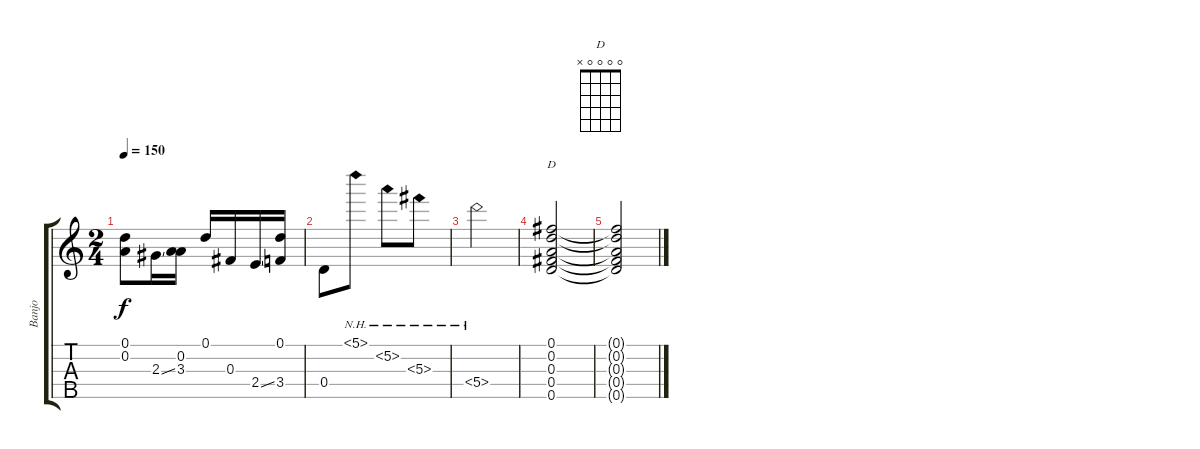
\track ("Banjo" "Banjo") {instrument banjo}
\staff {score tabs}
\tuning (D4 A3 Gb3 D3 Gb4) {hide}
\displaytranspose 12
\chord ("D" 0 0 0 0 x)
\ts (2 4)
\tempo 150
\clef g2
\ks c
(0.1 0.2).8{dy f} 2.3{ss}.16 (0.2 3.3).16 0.1.16 0.3.16 2.4{ss}.16 (0.1 3.4).16 |
0.4.8 5.1{nh}.8 5.2{nh}.8 5.3{nh}.8 |
5.4{nh}.2 |
(0.1 0.2 0.3 0.4 0.5).2{ch "D"} |
(0.1{t} 0.2{t} 0.3{t} 0.4{t} 0.5{t}).2
